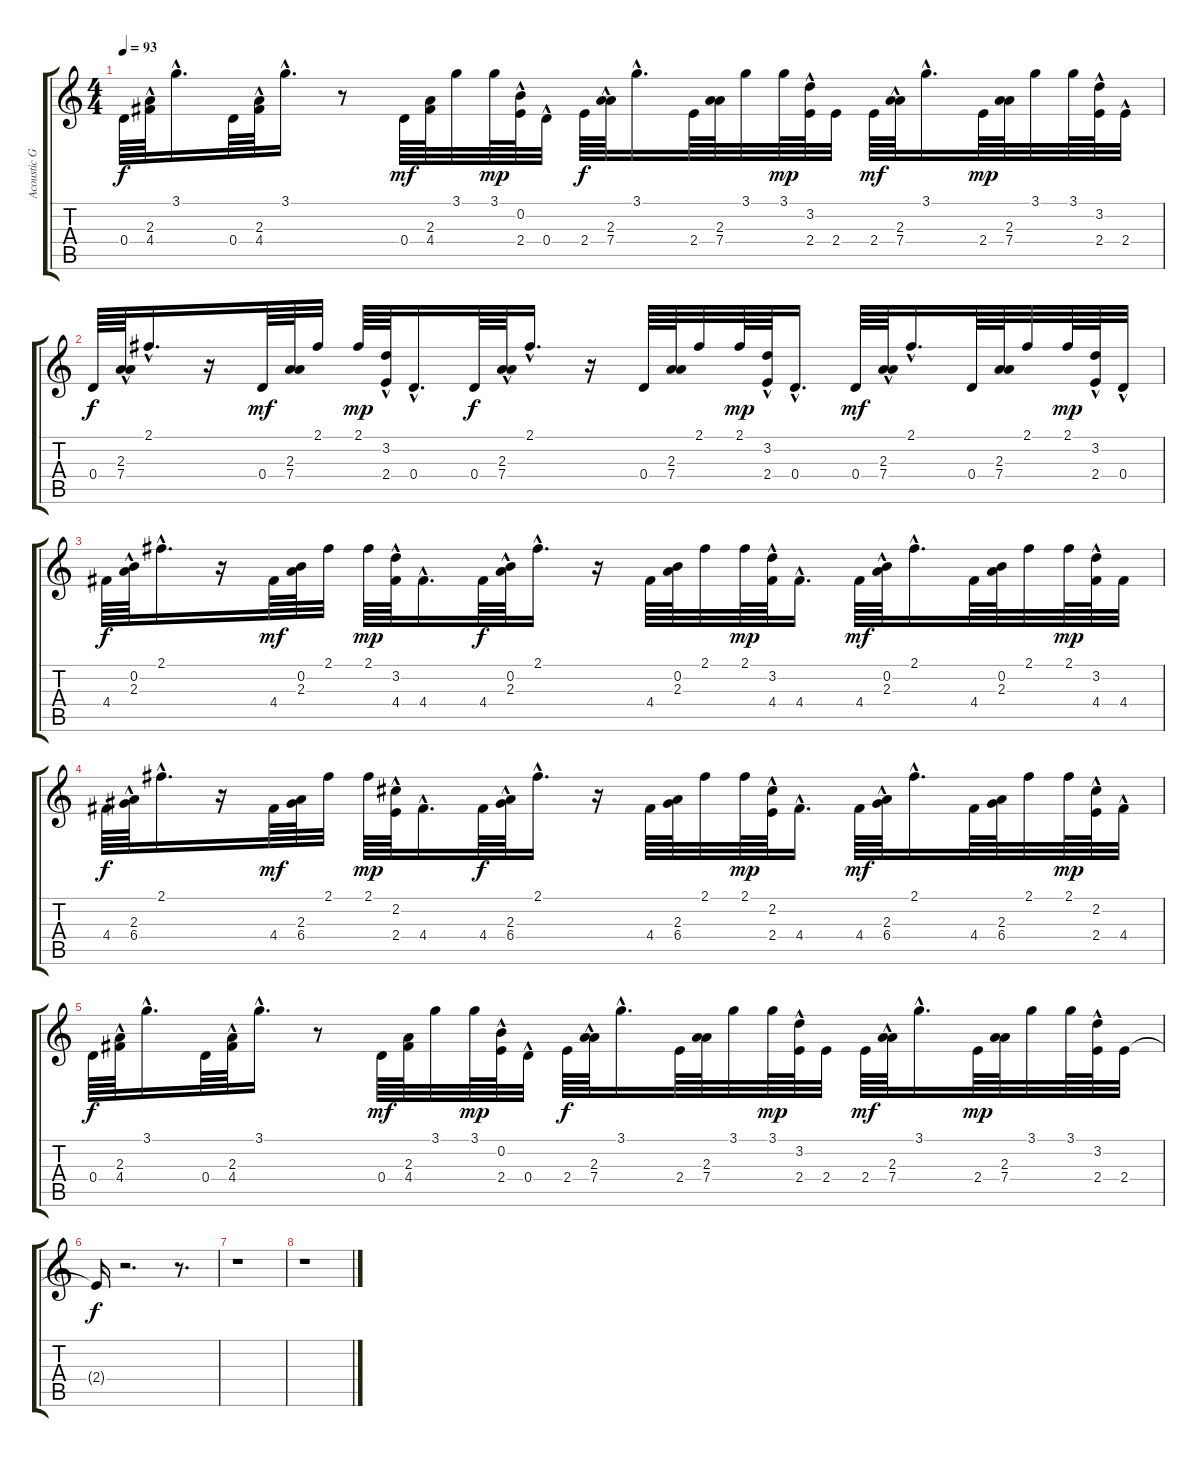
\track ("Acoustic Guitar" "Acoustic G") {instrument acousticguitarsteel}
\staff {score tabs}
\tuning (E4 B3 G3 D3 A2 E2) {hide}
\ts (4 4)
\tempo 93
\clef g2
\ks c
0.4.64{dy f} (2.3{hac} 4.4{hac}).64 3.1{hac}.16{d} 0.4.64 (2.3{hac} 4.4{hac}).64 3.1{hac}.16{d} r.8 0.4.64{dy mf} (2.3 4.4).64 3.1.32 3.1.64{dy mp} (0.2{hac} 2.4{hac}).64 0.4{hac}.32 2.4.64{dy f} (2.3{hac} 7.4{hac}).64 3.1{hac}.16{d} 2.4.64 (2.3 7.4).64 3.1.32 3.1.64{dy mp} (3.2{hac} 2.4{hac}).64 2.4.32 2.4.64{dy mf} (2.3{hac} 7.4{hac}).64 3.1{hac}.16{d} 2.4.64{dy mp} (2.3 7.4).64 3.1.32 3.1.64 (3.2{hac} 2.4{hac}).64 2.4{hac}.32 |
0.4.64{dy f} (2.3{hac} 7.4{hac}).64 2.1{hac}.16{d} r.16 0.4.64{dy mf} (2.3 7.4).64 2.1.32 2.1.64{dy mp} (3.2{hac} 2.4{hac}).64 0.4{hac}.16{d} 0.4.64{dy f} (2.3{hac} 7.4{hac}).64 2.1{hac}.16{d} r.16 0.4.64 (2.3 7.4).64 2.1.32 2.1.64{dy mp} (3.2{hac} 2.4{hac}).64 0.4{hac}.16{d} 0.4.64{dy mf} (2.3{hac} 7.4{hac}).64 2.1{hac}.16{d} 0.4.64 (2.3 7.4).64 2.1.32 2.1.64{dy mp} (3.2{hac} 2.4{hac}).64 0.4{hac}.32 |
4.4.64{dy f} (0.2{hac} 2.3{hac}).64 2.1{hac}.16{d} r.16 4.4.64{dy mf} (0.2 2.3).64 2.1.32 2.1.64{dy mp} (3.2{hac} 4.4{hac}).64 4.4{hac}.16{d} 4.4.64{dy f} (0.2{hac} 2.3{hac}).64 2.1{hac}.16{d} r.16 4.4.64 (0.2 2.3).64 2.1.32 2.1.64{dy mp} (3.2{hac} 4.4{hac}).64 4.4{hac}.16{d} 4.4.64{dy mf} (0.2{hac} 2.3{hac}).64 2.1{hac}.16{d} 4.4.64 (0.2 2.3).64 2.1.32 2.1.64{dy mp} (3.2{hac} 4.4{hac}).64 4.4.32 |
4.4.64{dy f} (2.3{hac} 6.4{hac}).64 2.1{hac}.16{d} r.16 4.4.64{dy mf} (2.3 6.4).64 2.1.32 2.1.64{dy mp} (2.2{hac} 2.4{hac}).64 4.4{hac}.16{d} 4.4.64{dy f} (2.3{hac} 6.4{hac}).64 2.1{hac}.16{d} r.16 4.4.64 (2.3 6.4).64 2.1.32 2.1.64{dy mp} (2.2{hac} 2.4{hac}).64 4.4{hac}.16{d} 4.4.64{dy mf} (2.3{hac} 6.4{hac}).64 2.1{hac}.16{d} 4.4.64 (2.3 6.4).64 2.1.32 2.1.64{dy mp} (2.2{hac} 2.4{hac}).64 4.4{hac}.32 |
0.4.64{dy f} (2.3{hac} 4.4{hac}).64 3.1{hac}.16{d} 0.4.64 (2.3{hac} 4.4{hac}).64 3.1{hac}.16{d} r.8 0.4.64{dy mf} (2.3 4.4).64 3.1.32 3.1.64{dy mp} (0.2{hac} 2.4{hac}).64 0.4{hac}.32 2.4.64{dy f} (2.3{hac} 7.4{hac}).64 3.1{hac}.16{d} 2.4.64 (2.3 7.4).64 3.1.32 3.1.64{dy mp} (3.2{hac} 2.4{hac}).64 2.4.32 2.4.64{dy mf} (2.3{hac} 7.4{hac}).64 3.1{hac}.16{d} 2.4.64{dy mp} (2.3 7.4).64 3.1.32 3.1.64 (3.2{hac} 2.4{hac}).64 2.4.32 |
2.4{t}.16{dy f} r.2{d} r.8{d} |
r.1 |
r.1
